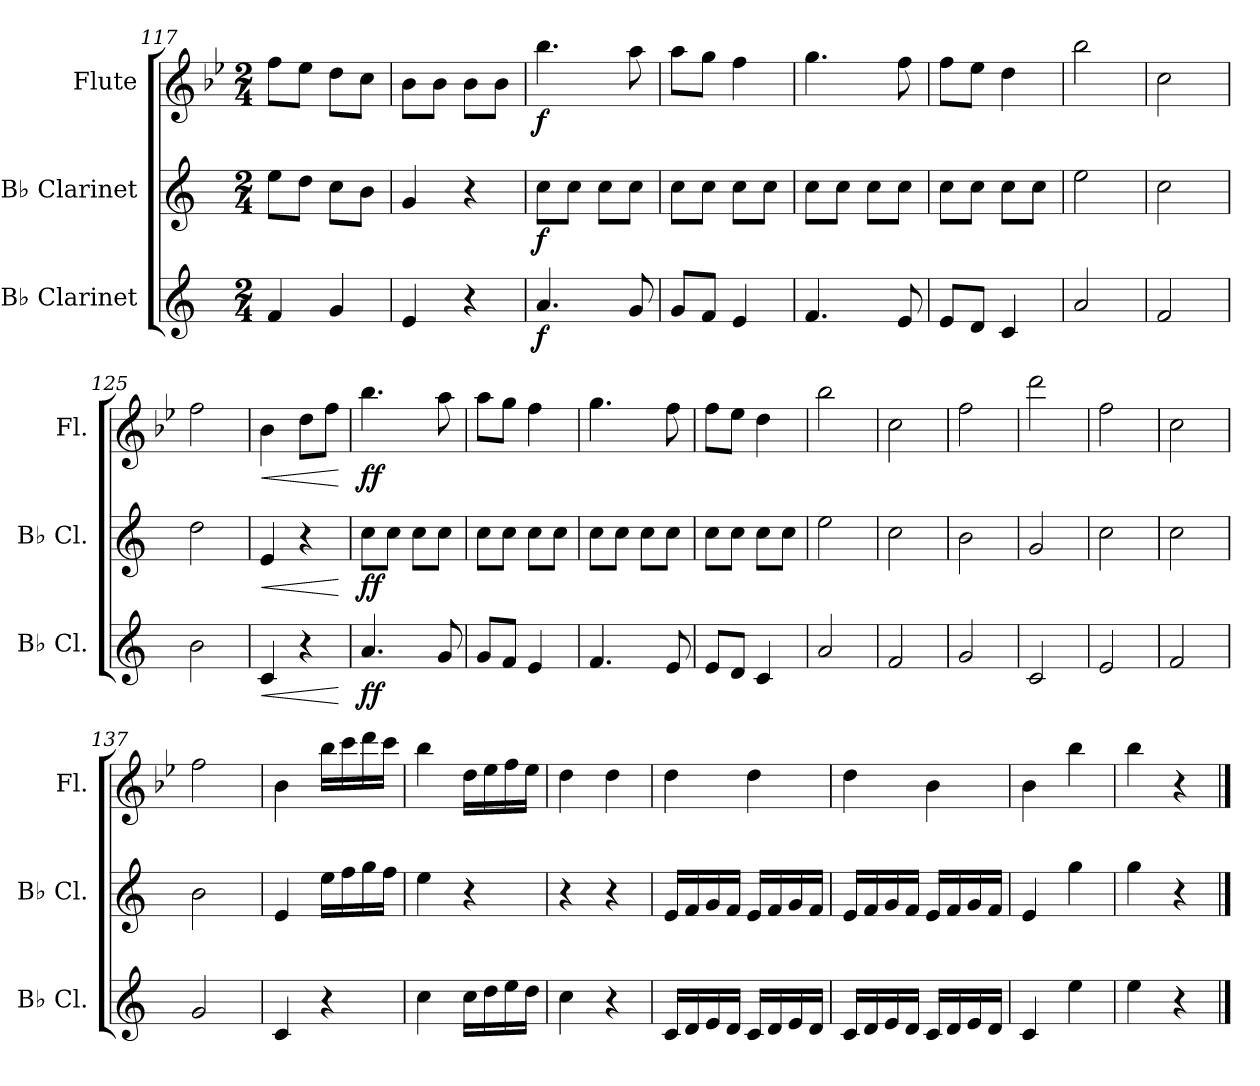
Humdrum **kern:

**kern	**dynam	**kern	**dynam	**kern	**dynam
*part3	*part3	*part2	*part2	*part1	*part1
*staff3	*staff3	*staff2	*staff2	*staff1	*staff1
*I"B♭ Clarinet	*	*I"B♭ Clarinet	*	*I"Flute	*
*I'B♭ Cl.	*	*I'B♭ Cl.	*	*I'Fl.	*
*clefG2	*	*clefG2	*	*clefG2	*
*ITrd1c2	*	*ITrd1c2	*	*	*
*k[b-e-]	*	*k[b-e-]	*	*k[b-e-]	*
*M2/4	*	*M2/4	*	*M2/4	*
=117	=117	=117	=117	=117	=117
4e-/	.	8dd\L	.	8ff\L	.
.	.	8cc\J	.	8ee-\J	.
4f/	.	8b-\L	.	8dd\L	.
.	.	8a\J	.	8cc\J	.
=118	=118	=118	=118	=118	=118
4d/	.	4f/	.	8b-\L	.
.	.	.	.	8b-\J	.
4r	.	4r	.	8b-\L	.
.	.	.	.	8b-\J	.
=119	=119	=119	=119	=119	=119
!	!LO:DY:b	!	!LO:DY:b	!	!LO:DY:b
4.g/	f	8b-\L	f	4.bb-\	f
.	.	8b-\J	.	.	.
.	.	8b-\L	.	.	.
8f/	.	8b-\J	.	8aa\	.
=120	=120	=120	=120	=120	=120
8f/L	.	8b-\L	.	8aa\L	.
8e-/J	.	8b-\J	.	8gg\J	.
4d/	.	8b-\L	.	4ff\	.
.	.	8b-\J	.	.	.
!!LO:LB:g=z
=121	=121	=121	=121	=121	=121
4.e-/	.	8b-\L	.	4.gg\	.
.	.	8b-\J	.	.	.
.	.	8b-\L	.	.	.
8d/	.	8b-\J	.	8ff\	.
=122	=122	=122	=122	=122	=122
8d/L	.	8b-\L	.	8ff\L	.
8c/J	.	8b-\J	.	8ee-\J	.
4B-/	.	8b-\L	.	4dd\	.
.	.	8b-\J	.	.	.
=123	=123	=123	=123	=123	=123
2g/	.	2dd\	.	2bb-\	.
=124	=124	=124	=124	=124	=124
2e-/	.	2b-\	.	2cc\	.
=125	=125	=125	=125	=125	=125
2a\	.	2cc\	.	2ff\	.
=126	=126	=126	=126	=126	=126
!	!LO:HP:b	!	!LO:HP:b	!	!LO:HP:b
4B-/	<	4d/	<	4b-\	<
4r	.	4r	.	8dd\L	.
.	.	.	.	8ff\J	.
.	[	.	[	.	[
=127	=127	=127	=127	=127	=127
!	!LO:DY:b	!	!LO:DY:b	!	!LO:DY:b
4.g/	ff	8b-\L	ff	4.bb-\	ff
.	.	8b-\J	.	.	.
.	.	8b-\L	.	.	.
8f/	.	8b-\J	.	8aa\	.
=128	=128	=128	=128	=128	=128
8f/L	.	8b-\L	.	8aa\L	.
8e-/J	.	8b-\J	.	8gg\J	.
4d/	.	8b-\L	.	4ff\	.
.	.	8b-\J	.	.	.
=129	=129	=129	=129	=129	=129
4.e-/	.	8b-\L	.	4.gg\	.
.	.	8b-\J	.	.	.
.	.	8b-\L	.	.	.
8d/	.	8b-\J	.	8ff\	.
=130	=130	=130	=130	=130	=130
8d/L	.	8b-\L	.	8ff\L	.
8c/J	.	8b-\J	.	8ee-\J	.
4B-/	.	8b-\L	.	4dd\	.
.	.	8b-\J	.	.	.
=131	=131	=131	=131	=131	=131
2g/	.	2dd\	.	2bb-\	.
!!LO:LB:g=z
=132	=132	=132	=132	=132	=132
2e-/	.	2b-\	.	2cc\	.
=133	=133	=133	=133	=133	=133
2f/	.	2a\	.	2ff\	.
=134	=134	=134	=134	=134	=134
2B-/	.	2f/	.	2ddd\	.
=135	=135	=135	=135	=135	=135
2d/	.	2b-\	.	2ff\	.
=136	=136	=136	=136	=136	=136
2e-/	.	2b-\	.	2cc\	.
=137	=137	=137	=137	=137	=137
2f/	.	2a\	.	2ff\	.
=138	=138	=138	=138	=138	=138
4B-/	.	4d/	.	4b-\	.
4r	.	16dd\LL	.	16bb-\LL	.
.	.	16ee-\	.	16ccc\	.
.	.	16ff\	.	16ddd\	.
.	.	16ee-\JJ	.	16ccc\JJ	.
=139	=139	=139	=139	=139	=139
4b-\	.	4dd\	.	4bb-\	.
16b-\LL	.	4r	.	16dd\LL	.
16cc\	.	.	.	16ee-\	.
16dd\	.	.	.	16ff\	.
16cc\JJ	.	.	.	16ee-\JJ	.
=140	=140	=140	=140	=140	=140
4b-\	.	4r	.	4dd\	.
4r	.	4r	.	4dd\	.
=141	=141	=141	=141	=141	=141
16B-/LL	.	16d/LL	.	4dd\	.
16c/	.	16e-/	.	.	.
16d/	.	16f/	.	.	.
16c/JJ	.	16e-/JJ	.	.	.
16B-/LL	.	16d/LL	.	4dd\	.
16c/	.	16e-/	.	.	.
16d/	.	16f/	.	.	.
16c/JJ	.	16e-/JJ	.	.	.
!!LO:PB:g=z
=142	=142	=142	=142	=142	=142
16B-/LL	.	16d/LL	.	4dd\	.
16c/	.	16e-/	.	.	.
16d/	.	16f/	.	.	.
16c/JJ	.	16e-/JJ	.	.	.
16B-/LL	.	16d/LL	.	4b-\	.
16c/	.	16e-/	.	.	.
16d/	.	16f/	.	.	.
16c/JJ	.	16e-/JJ	.	.	.
=143	=143	=143	=143	=143	=143
4B-/	.	4d/	.	4b-\	.
4dd\	.	4ff\	.	4bb-\	.
=144	=144	=144	=144	=144	=144
4dd\	.	4ff\	.	4bb-\	.
4r	.	4r	.	4r	.
==	==	==	==	==	==
*-	*-	*-	*-	*-	*-
